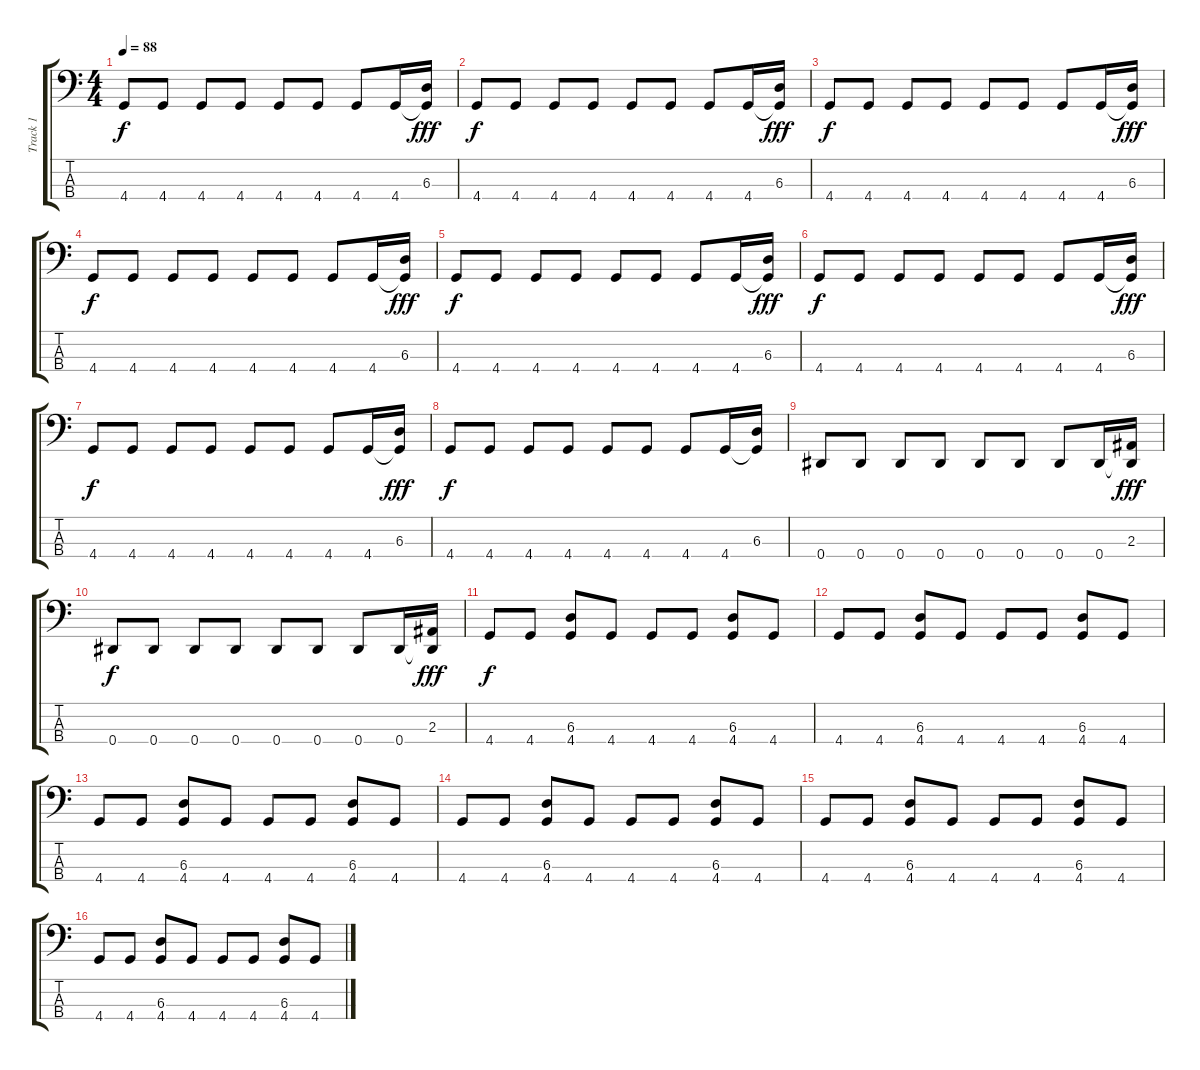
\track ("Track 1" "Track 1") {instrument electricbasspick}
\staff {score tabs}
\tuning (Gb2 Db2 Ab1 Eb1) {hide}
\ts (4 4)
\tempo 88
\clef f4
\ks c
4.4.8{dy f} 4.4.8 4.4.8 4.4.8 4.4.8 4.4.8 4.4.8 4.4.16 (6.3 4.4{t}).16{dy fff} |
4.4.8{dy f} 4.4.8 4.4.8 4.4.8 4.4.8 4.4.8 4.4.8 4.4.16 (6.3 4.4{t}).16{dy fff} |
4.4.8{dy f} 4.4.8 4.4.8 4.4.8 4.4.8 4.4.8 4.4.8 4.4.16 (6.3 4.4{t}).16{dy fff} |
4.4.8{dy f} 4.4.8 4.4.8 4.4.8 4.4.8 4.4.8 4.4.8 4.4.16 (6.3 4.4{t}).16{dy fff} |
4.4.8{dy f} 4.4.8 4.4.8 4.4.8 4.4.8 4.4.8 4.4.8 4.4.16 (6.3 4.4{t}).16{dy fff} |
4.4.8{dy f} 4.4.8 4.4.8 4.4.8 4.4.8 4.4.8 4.4.8 4.4.16 (6.3 4.4{t}).16{dy fff} |
4.4.8{dy f} 4.4.8 4.4.8 4.4.8 4.4.8 4.4.8 4.4.8 4.4.16 (6.3 4.4{t}).16{dy fff} |
4.4.8{dy f} 4.4.8 4.4.8 4.4.8 4.4.8 4.4.8 4.4.8 4.4.16 (6.3 4.4{t}).16 |
0.4.8 0.4.8 0.4.8 0.4.8 0.4.8 0.4.8 0.4.8 0.4.16 (2.3 0.4{t}).16{dy fff} |
0.4.8{dy f} 0.4.8 0.4.8 0.4.8 0.4.8 0.4.8 0.4.8 0.4.16 (2.3 0.4{t}).16{dy fff} |
4.4.8{dy f} 4.4.8 (6.3 4.4).8 4.4.8 4.4.8 4.4.8 (6.3 4.4).8 4.4.8 |
4.4.8 4.4.8 (6.3 4.4).8 4.4.8 4.4.8 4.4.8 (6.3 4.4).8 4.4.8 |
4.4.8 4.4.8 (6.3 4.4).8 4.4.8 4.4.8 4.4.8 (6.3 4.4).8 4.4.8 |
4.4.8 4.4.8 (6.3 4.4).8 4.4.8 4.4.8 4.4.8 (6.3 4.4).8 4.4.8 |
4.4.8 4.4.8 (6.3 4.4).8 4.4.8 4.4.8 4.4.8 (6.3 4.4).8 4.4.8 |
4.4.8 4.4.8 (6.3 4.4).8 4.4.8 4.4.8 4.4.8 (6.3 4.4).8 4.4.8
